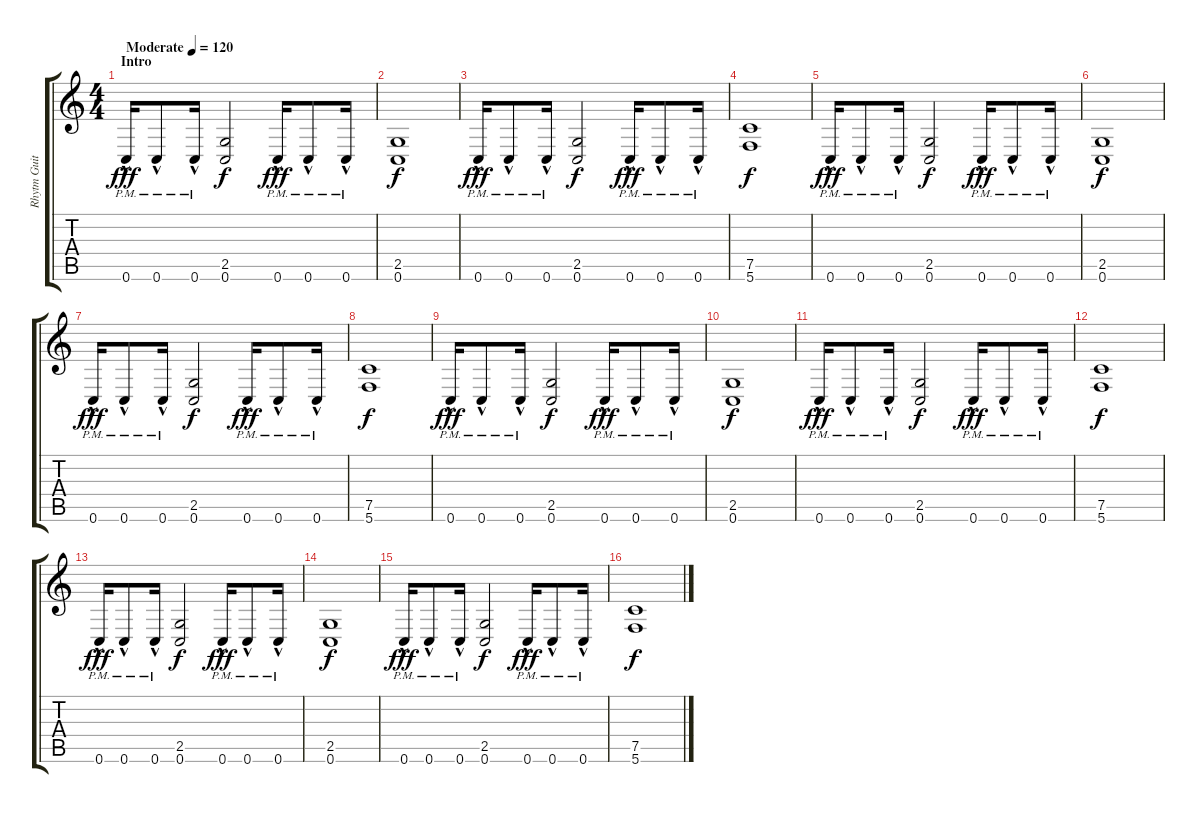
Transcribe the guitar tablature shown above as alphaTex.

\track ("Rhytm Guitar" "Rhytm Guit") {instrument distortionguitar}
\staff {score tabs}
\tuning (C4 G3 Eb3 Bb2 F2 C2) {hide}
\ts (4 4)
\section ("" "Intro")
\tempo (120 "Moderate")
\tempo 124
\tempo (120 "Moderate")
\clef g2
\ks c
0.6{hac pm}.16{dy fff instrument distortionguitar} 0.6{hac pm}.8 0.6{hac pm}.16 (2.5 0.6).2{dy f} 0.6{hac pm}.16{dy fff} 0.6{hac pm}.8 0.6{hac pm}.16 |
(2.5 0.6).1{dy f} |
0.6{hac pm}.16{dy fff} 0.6{hac pm}.8 0.6{hac pm}.16 (2.5 0.6).2{dy f} 0.6{hac pm}.16{dy fff} 0.6{hac pm}.8 0.6{hac pm}.16 |
(7.5 5.6).1{dy f} |
0.6{hac pm}.16{dy fff} 0.6{hac pm}.8 0.6{hac pm}.16 (2.5 0.6).2{dy f} 0.6{hac pm}.16{dy fff} 0.6{hac pm}.8 0.6{hac pm}.16 |
(2.5 0.6).1{dy f} |
0.6{hac pm}.16{dy fff} 0.6{hac pm}.8 0.6{hac pm}.16 (2.5 0.6).2{dy f} 0.6{hac pm}.16{dy fff} 0.6{hac pm}.8 0.6{hac pm}.16 |
(7.5 5.6).1{dy f} |
0.6{hac pm}.16{dy fff} 0.6{hac pm}.8 0.6{hac pm}.16 (2.5 0.6).2{dy f} 0.6{hac pm}.16{dy fff} 0.6{hac pm}.8 0.6{hac pm}.16 |
(2.5 0.6).1{dy f} |
0.6{hac pm}.16{dy fff} 0.6{hac pm}.8 0.6{hac pm}.16 (2.5 0.6).2{dy f} 0.6{hac pm}.16{dy fff} 0.6{hac pm}.8 0.6{hac pm}.16 |
(7.5 5.6).1{dy f} |
0.6{hac pm}.16{dy fff} 0.6{hac pm}.8 0.6{hac pm}.16 (2.5 0.6).2{dy f} 0.6{hac pm}.16{dy fff} 0.6{hac pm}.8 0.6{hac pm}.16 |
(2.5 0.6).1{dy f} |
0.6{hac pm}.16{dy fff} 0.6{hac pm}.8 0.6{hac pm}.16 (2.5 0.6).2{dy f} 0.6{hac pm}.16{dy fff} 0.6{hac pm}.8 0.6{hac pm}.16 |
(7.5 5.6).1{dy f}
